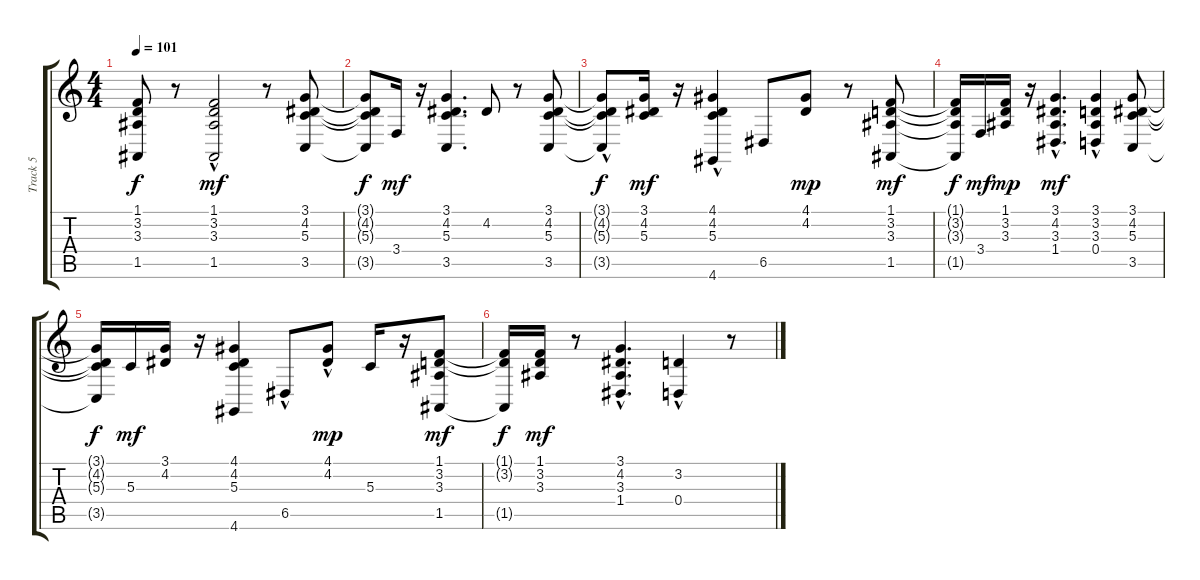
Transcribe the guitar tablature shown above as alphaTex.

\track ("Track 5" "Track 5") {instrument acousticgrandpiano}
\staff {score tabs}
\tuning (E4 B3 G3 D3 A2 E2) {hide}
\ts (4 4)
\tempo 101
\clef g2
\ks c
(1.1{t} 3.2{t} 3.3{t} 1.5{t}).8{dy f} r.8 (1.1{hac} 3.2 3.3{hac} 1.5).2{dy mf} r.8 (3.1 4.2 5.3 3.5).8 |
(3.1{t} 4.2{t} 5.3{t} 3.5{t}).8{dy f} 3.4.16{dy mf} r.16 (3.1 4.2 5.3 3.5).4{d} 4.2.8 r.8 (3.1 4.2 5.3 3.5).8 |
(3.1{t} 4.2{t} 5.3{t} 3.5{hac t}).8{dy f} (3.1 4.2 5.3).16{dy mf} r.16 (4.1 4.2 5.3 4.6{hac}).4 6.5.8 (4.1 4.2).8{dy mp} r.8 (1.1 3.2 3.3 1.5).8{dy mf} |
(1.1{t} 3.2{t} 3.3{t} 1.5{t}).16{dy f} 3.4.16{dy mf} (1.1 3.2 3.3).16{dy mp} r.16 (3.1 4.2 3.3 1.4{hac}).4{d dy mf} (3.1 3.2 3.3{hac} 0.4).4 (3.1 4.2 5.3 3.5).8 |
(3.1{t} 4.2{t} 5.3{t} 3.5{t}).16{dy f} 5.3.16{dy mf} (3.1 4.2).16 r.16 (4.1 4.2 5.3 4.6).4 6.5{hac}.8 (4.1 4.2{hac}).8{dy mp} 5.3.16 r.16 (1.1 3.2 3.3 1.5).8{dy mf} |
(1.1{t} 3.2{t} 1.5{t}).16{dy f} (1.1 3.2 3.3).16{dy mf} r.8 (3.1 4.2 3.3 1.4{hac}).4{d} (3.2{hac} 0.4).4 r.8
